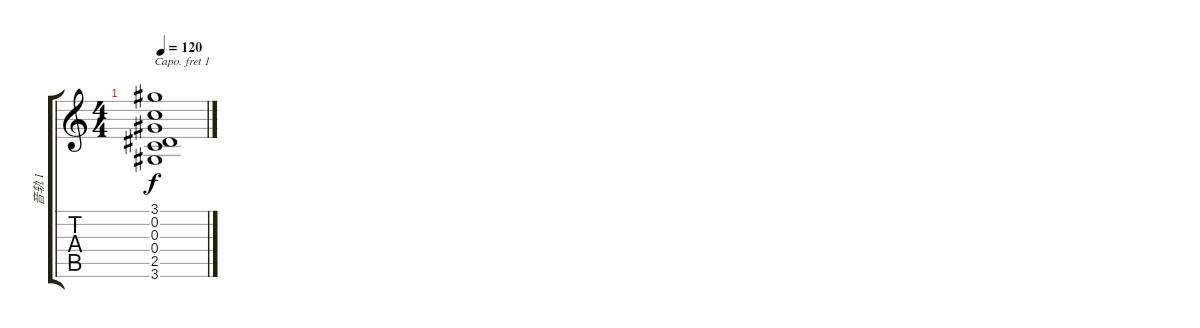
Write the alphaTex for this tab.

\track ("音轨 1" "音轨 1") {instrument acousticguitarsteel}
\staff {score tabs}
\capo 1
\tuning (E4 B3 G3 D3 A2 E2) {hide}
\ts (4 4)
\tempo 120
\clef g2
\ks c
(3.1 0.2 0.3 0.4 2.5 3.6).1{dy f}
